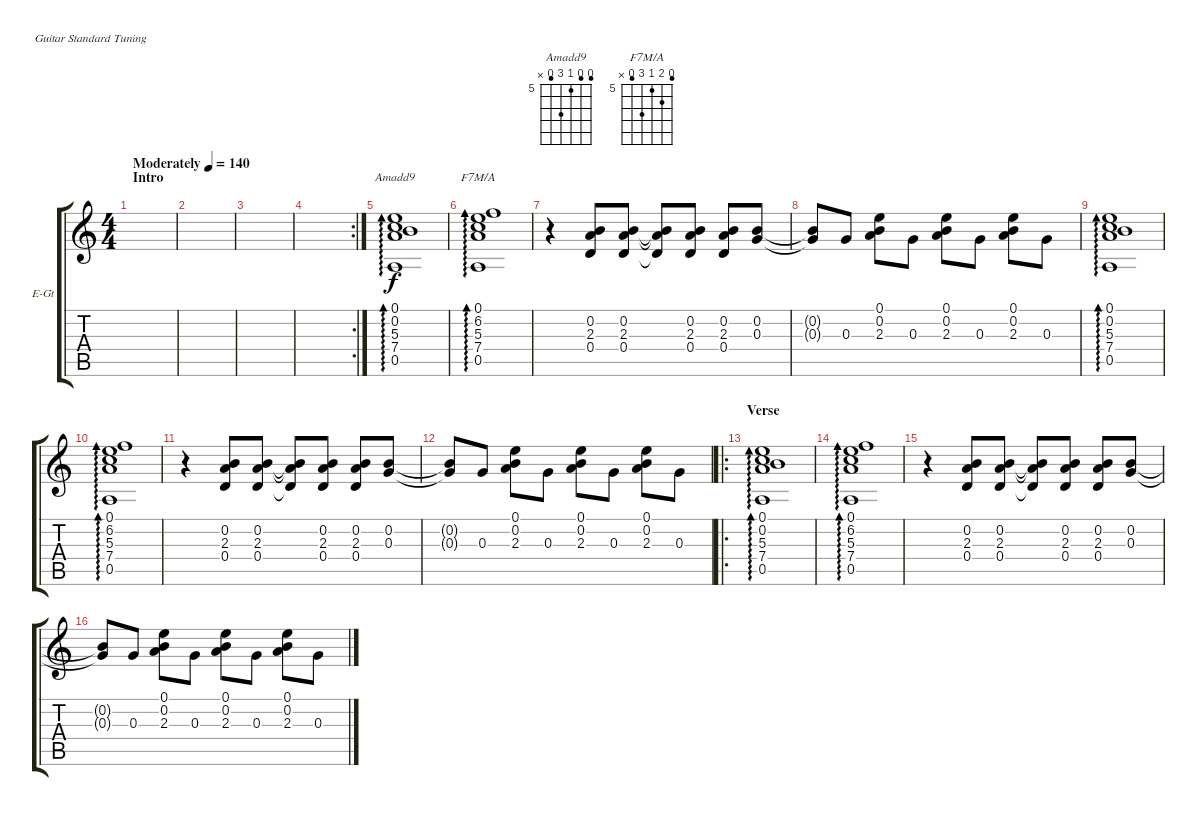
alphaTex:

\defaultSystemsLayout 4
\bracketExtendMode groupsimilarinstruments
\firstSystemTrackNameOrientation horizontal
\otherSystemsTrackNameOrientation horizontal
\track ("Electric Guitar" "E-Gt") {instrument overdrivenguitar}
\staff {score tabs}
\tuning (E4 B3 G3 D3 A2 E2)
\chord ("Amadd9" 4 4 5 7 4 x) {firstfret 5 showfingering false}
\chord ("F7M/A" 4 6 5 7 4 x) {firstfret 5 showfingering false}
\ts (4 4)
\section ("" "Intro")
\tempo (140 "Moderately")
\clef g2
\scale
0.485477
\ks c
|
\scale
0.257261 |
\scale
0.257261 |
\rc 2
\scale
0.354167 |
\scale
0.322917 (0.5 7.4 5.3 0.2 0.1).1{ad 0 ch "Amadd9"} |
\scale
0.322917 (0.5 7.4 5.3 6.2 0.1).1{ad 0 ch "F7M/A"} |
\scale
0.333333 r.4 (0.4 2.3 0.2).8 (0.4 2.3 0.2).8 (0.4{t} 2.3{t} 0.2{t}).8 (0.4 2.3 0.2).8 (0.4 2.3 0.2).8 (0.3 0.2).8 |
\scale
0.333333 (0.3{t} 0.2{t}).8 0.3.8 (2.3 0.2 0.1).8 0.3.8 (2.3 0.2 0.1).8 0.3.8 (2.3 0.2 0.1).8 0.3.8 |
\scale
0.333333 (0.5 7.4 5.3 0.2 0.1).1{ad 0} |
\scale
0.333333 (0.5 7.4 5.3 6.2 0.1).1{ad 0} |
\scale
0.333333 r.4 (0.4 2.3 0.2).8 (0.4 2.3 0.2).8 (0.4{t} 2.3{t} 0.2{t}).8 (0.4 2.3 0.2).8 (0.4 2.3 0.2).8 (0.3 0.2).8 |
\scale
0.333333 (0.3{t} 0.2{t}).8 0.3.8 (2.3 0.2 0.1).8 0.3.8 (2.3 0.2 0.1).8 0.3.8 (2.3 0.2 0.1).8 0.3.8 |
\ro
\section ("" "Verse")
\scale
0.373737 (0.5 7.4 5.3 0.2 0.1).1{ad 0} |
\scale
0.313131 (0.5 7.4 5.3 6.2 0.1).1{ad 0} |
\scale
0.313131 r.4 (0.4 2.3 0.2).8 (0.4 2.3 0.2).8 (0.4{t} 2.3{t} 0.2{t}).8 (0.4 2.3 0.2).8 (0.4 2.3 0.2).8 (0.3 0.2).8 |
\scale
0.333333 (0.3{t} 0.2{t}).8 0.3.8 (2.3 0.2 0.1).8 0.3.8 (2.3 0.2 0.1).8 0.3.8 (2.3 0.2 0.1).8 0.3.8
